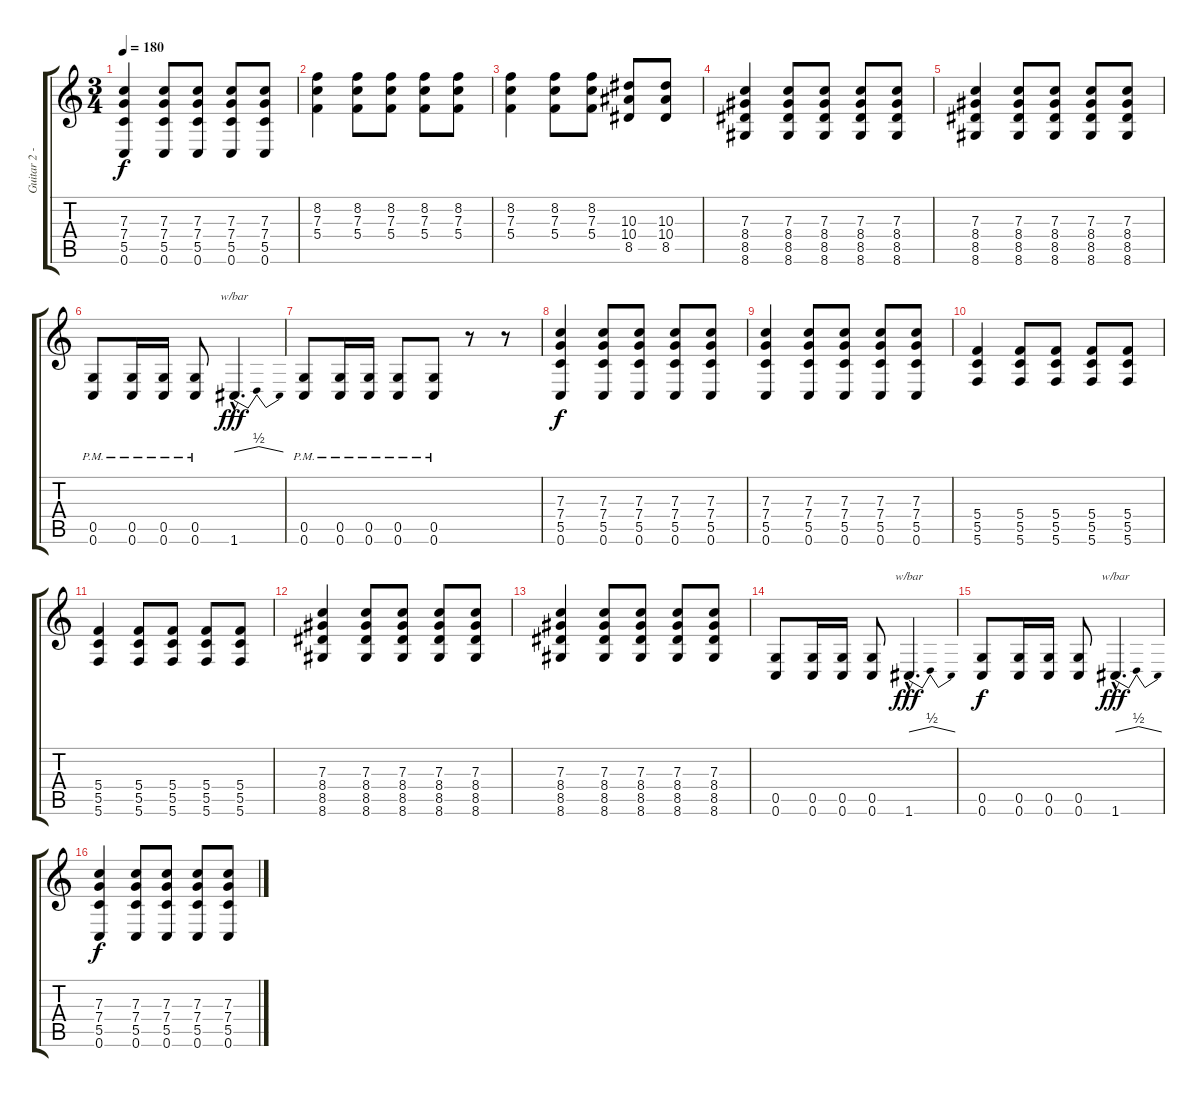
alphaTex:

\track ("Guitar 2 - Vilo" "Guitar 2 -") {instrument distortionguitar}
\staff {score tabs}
\tuning (D4 A3 F3 C3 G2 C2) {hide}
\ts (3 4)
\tempo 180
\clef g2
\ks c
(7.3 7.4 5.5 0.6).4{dy f} (7.3 7.4 5.5 0.6).8 (7.3 7.4 5.5 0.6).8 (7.3 7.4 5.5 0.6).8 (7.3 7.4 5.5 0.6).8 |
(8.2 7.3 5.4).4 (8.2 7.3 5.4).8 (8.2 7.3 5.4).8 (8.2 7.3 5.4).8 (8.2 7.3 5.4).8 |
(8.2 7.3 5.4).4 (8.2 7.3 5.4).8 (8.2 7.3 5.4).8 (10.3 10.4 8.5).8 (10.3 10.4 8.5).8 |
(7.3 8.4 8.5 8.6).4 (7.3 8.4 8.5 8.6).8 (7.3 8.4 8.5 8.6).8 (7.3 8.4 8.5 8.6).8 (7.3 8.4 8.5 8.6).8 |
(7.3 8.4 8.5 8.6).4 (7.3 8.4 8.5 8.6).8 (7.3 8.4 8.5 8.6).8 (7.3 8.4 8.5 8.6).8 (7.3 8.4 8.5 8.6).8 |
(0.5{pm} 0.6{pm}).8 (0.5{pm} 0.6{pm}).16 (0.5{pm} 0.6{pm}).16 (0.5{pm} 0.6{pm}).8 1.6{hac}.4{d tbe (dip default 0 0 30 2 60 0) dy fff} |
(0.5{pm} 0.6{pm}).8 (0.5{pm} 0.6{pm}).16 (0.5{pm} 0.6{pm}).16 (0.5{pm} 0.6{pm}).8 (0.5{pm} 0.6{pm}).8 r.8 r.8 |
(7.3 7.4 5.5 0.6).4{dy f} (7.3 7.4 5.5 0.6).8 (7.3 7.4 5.5 0.6).8 (7.3 7.4 5.5 0.6).8 (7.3 7.4 5.5 0.6).8 |
(7.3 7.4 5.5 0.6).4 (7.3 7.4 5.5 0.6).8 (7.3 7.4 5.5 0.6).8 (7.3 7.4 5.5 0.6).8 (7.3 7.4 5.5 0.6).8 |
(5.4 5.5 5.6).4 (5.4 5.5 5.6).8 (5.4 5.5 5.6).8 (5.4 5.5 5.6).8 (5.4 5.5 5.6).8 |
(5.4 5.5 5.6).4 (5.4 5.5 5.6).8 (5.4 5.5 5.6).8 (5.4 5.5 5.6).8 (5.4 5.5 5.6).8 |
(7.3 8.4 8.5 8.6).4 (7.3 8.4 8.5 8.6).8 (7.3 8.4 8.5 8.6).8 (7.3 8.4 8.5 8.6).8 (7.3 8.4 8.5 8.6).8 |
(7.3 8.4 8.5 8.6).4 (7.3 8.4 8.5 8.6).8 (7.3 8.4 8.5 8.6).8 (7.3 8.4 8.5 8.6).8 (7.3 8.4 8.5 8.6).8 |
(0.5 0.6).8 (0.5 0.6).16 (0.5 0.6).16 (0.5 0.6).8 1.6{hac}.4{d tbe (dip default 0 0 30 2 60 0) dy fff} |
(0.5 0.6).8{dy f} (0.5 0.6).16 (0.5 0.6).16 (0.5 0.6).8 1.6{hac}.4{d tbe (dip default 0 0 30 2 60 0) dy fff} |
(7.3 7.4 5.5 0.6).4{dy f} (7.3 7.4 5.5 0.6).8 (7.3 7.4 5.5 0.6).8 (7.3 7.4 5.5 0.6).8 (7.3 7.4 5.5 0.6).8
